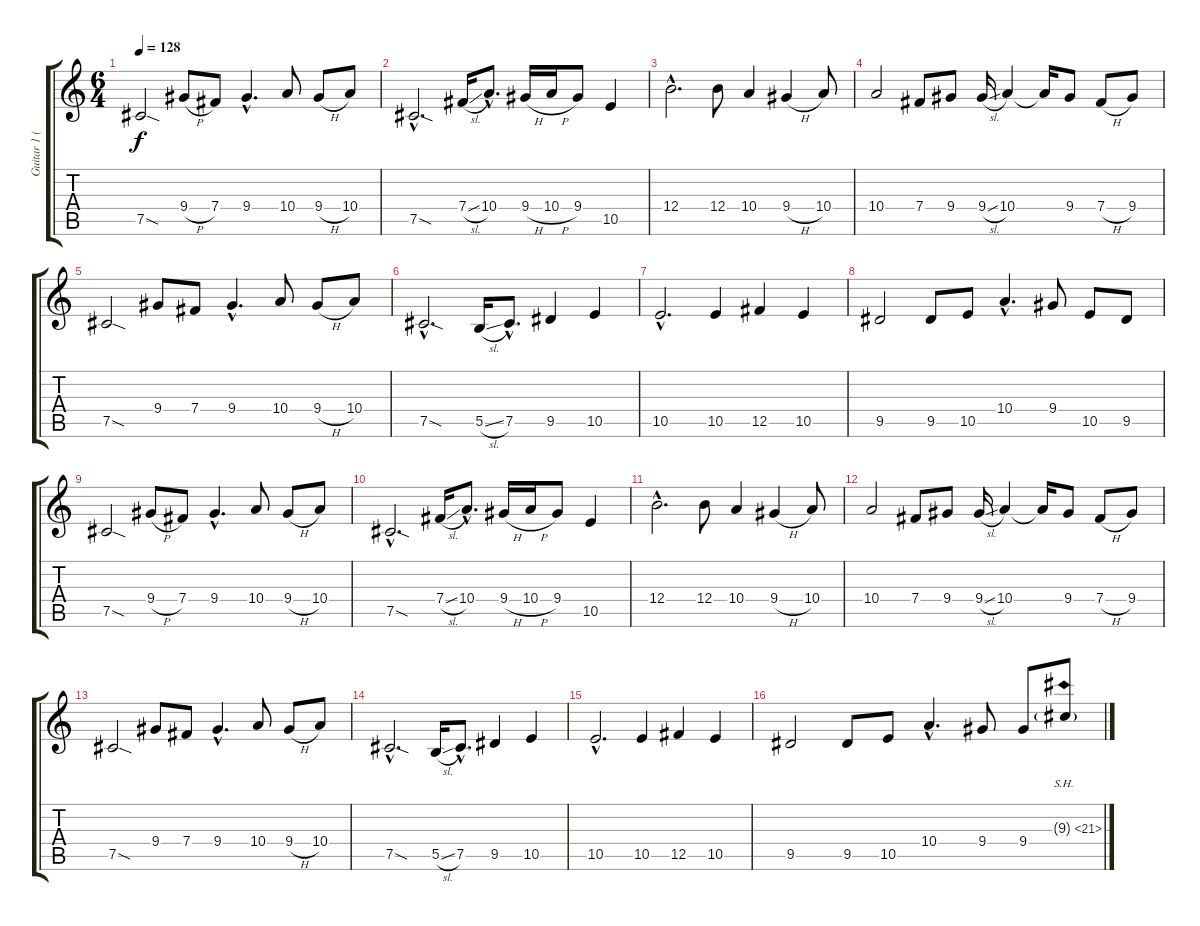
\track ("Guitar 1 (Distortion)" "Guitar 1 (") {instrument distortionguitar}
\staff {score tabs}
\tuning (Db4 Ab3 E3 B2 Gb2 Db2) {hide}
\ts (6 4)
\tempo 128
\clef g2
\ks c
7.5{sod}.2{dy f} 9.4{h}.8 7.4.8 9.4{hac}.4{d} 10.4.8 9.4{h}.8 10.4.8 |
7.5{sod hac}.2{d} 7.4{sl}.16 10.4{hac}.8{d} 9.4{h}.16 10.4{h}.16 9.4.8 10.5.4 |
12.4{hac}.2{d} 12.4.8 10.4.4 9.4{h}.4 10.4.8 |
10.4.2 7.4.8 9.4.8 9.4{sl}.16 10.4.4 10.4{t}.16 9.4.8 7.4{h}.8 9.4.8 |
7.5{sod}.2 9.4.8 7.4.8 9.4{hac}.4{d} 10.4.8 9.4{h}.8 10.4.8 |
7.5{sod hac}.2{d} 5.5{sl}.16 7.5{hac}.8{d} 9.5.4 10.5.4 |
10.5{hac}.2{d} 10.5.4 12.5.4 10.5.4 |
9.5.2 9.5.8 10.5.8 10.4{hac}.4{d} 9.4.8 10.5.8 9.5.8 |
7.5{sod}.2 9.4{h}.8 7.4.8 9.4{hac}.4{d} 10.4.8 9.4{h}.8 10.4.8 |
7.5{sod hac}.2{d} 7.4{sl}.16 10.4{hac}.8{d} 9.4{h}.16 10.4{h}.16 9.4.8 10.5.4 |
12.4{hac}.2{d} 12.4.8 10.4.4 9.4{h}.4 10.4.8 |
10.4.2 7.4.8 9.4.8 9.4{sl}.16 10.4.4 10.4{t}.16 9.4.8 7.4{h}.8 9.4.8 |
7.5{sod}.2 9.4.8 7.4.8 9.4{hac}.4{d} 10.4.8 9.4{h}.8 10.4.8 |
7.5{sod hac}.2{d} 5.5{sl}.16 7.5{hac}.8{d} 9.5.4 10.5.4 |
10.5{hac}.2{d} 10.5.4 12.5.4 10.5.4 |
9.5.2 9.5.8 10.5.8 10.4{hac}.4{d} 9.4.8 9.4.8 9.3{sh 12 g}.8
